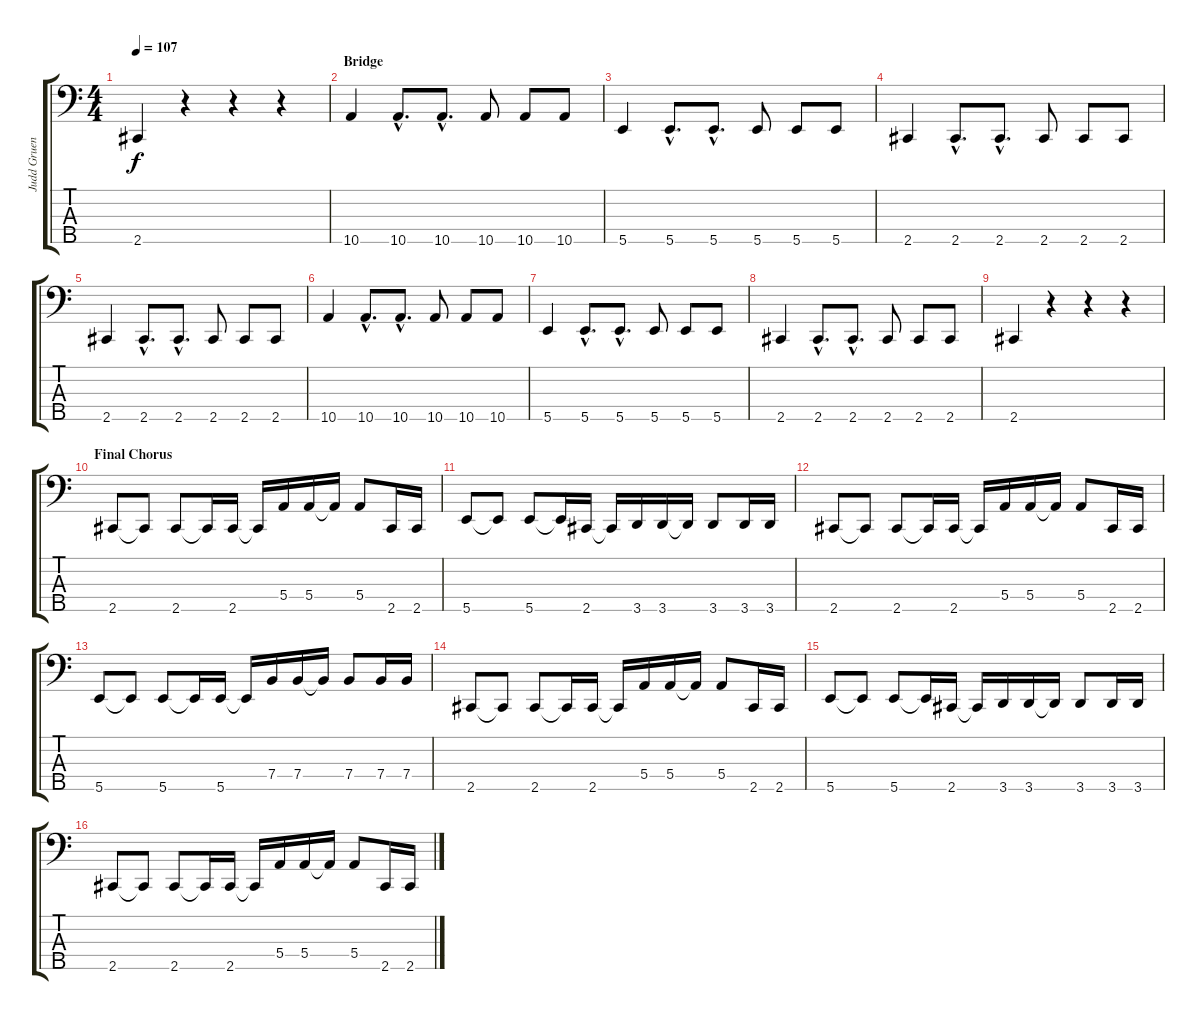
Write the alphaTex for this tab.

\track ("Judd Gruenbaum (Bass)" "Judd Gruen") {instrument electricbassfinger}
\staff {score tabs}
\tuning (G2 D2 A1 E1 B0) {hide}
\ts (4 4)
\tempo 107
\clef f4
\ks c
2.5.4{dy f} r.4 r.4 r.4 |
\section ("" "Bridge")
10.5.4 10.5{hac}.8{d} 10.5{hac}.8{d} 10.5.8 10.5.8 10.5.8 |
5.5.4 5.5{hac}.8{d} 5.5{hac}.8{d} 5.5.8 5.5.8 5.5.8 |
2.5.4 2.5{hac}.8{d} 2.5{hac}.8{d} 2.5.8 2.5.8 2.5.8 |
2.5.4 2.5{hac}.8{d} 2.5{hac}.8{d} 2.5.8 2.5.8 2.5.8 |
10.5.4 10.5{hac}.8{d} 10.5{hac}.8{d} 10.5.8 10.5.8 10.5.8 |
5.5.4 5.5{hac}.8{d} 5.5{hac}.8{d} 5.5.8 5.5.8 5.5.8 |
2.5.4 2.5{hac}.8{d} 2.5{hac}.8{d} 2.5.8 2.5.8 2.5.8 |
2.5.4 r.4 r.4 r.4 |
\section ("" "Final Chorus")
2.5.8{instrument electricbasspick} 2.5{t}.8 2.5.8 2.5{t}.16 2.5.16 2.5{t}.16 5.4.16 5.4.16 5.4{t}.16 5.4.8 2.5.16 2.5.16 |
5.5.8 5.5{t}.8 5.5.8 5.5{t}.16 2.5.16 2.5{t}.16 3.5.16 3.5.16 3.5{t}.16 3.5.8 3.5.16 3.5.16 |
2.5.8 2.5{t}.8 2.5.8 2.5{t}.16 2.5.16 2.5{t}.16 5.4.16 5.4.16 5.4{t}.16 5.4.8 2.5.16 2.5.16 |
5.5.8 5.5{t}.8 5.5.8 5.5{t}.16 5.5.16 5.5{t}.16 7.4.16 7.4.16 7.4{t}.16 7.4.8 7.4.16 7.4.16 |
2.5.8 2.5{t}.8 2.5.8 2.5{t}.16 2.5.16 2.5{t}.16 5.4.16 5.4.16 5.4{t}.16 5.4.8 2.5.16 2.5.16 |
5.5.8 5.5{t}.8 5.5.8 5.5{t}.16 2.5.16 2.5{t}.16 3.5.16 3.5.16 3.5{t}.16 3.5.8 3.5.16 3.5.16 |
2.5.8 2.5{t}.8 2.5.8 2.5{t}.16 2.5.16 2.5{t}.16 5.4.16 5.4.16 5.4{t}.16 5.4.8 2.5.16 2.5.16
